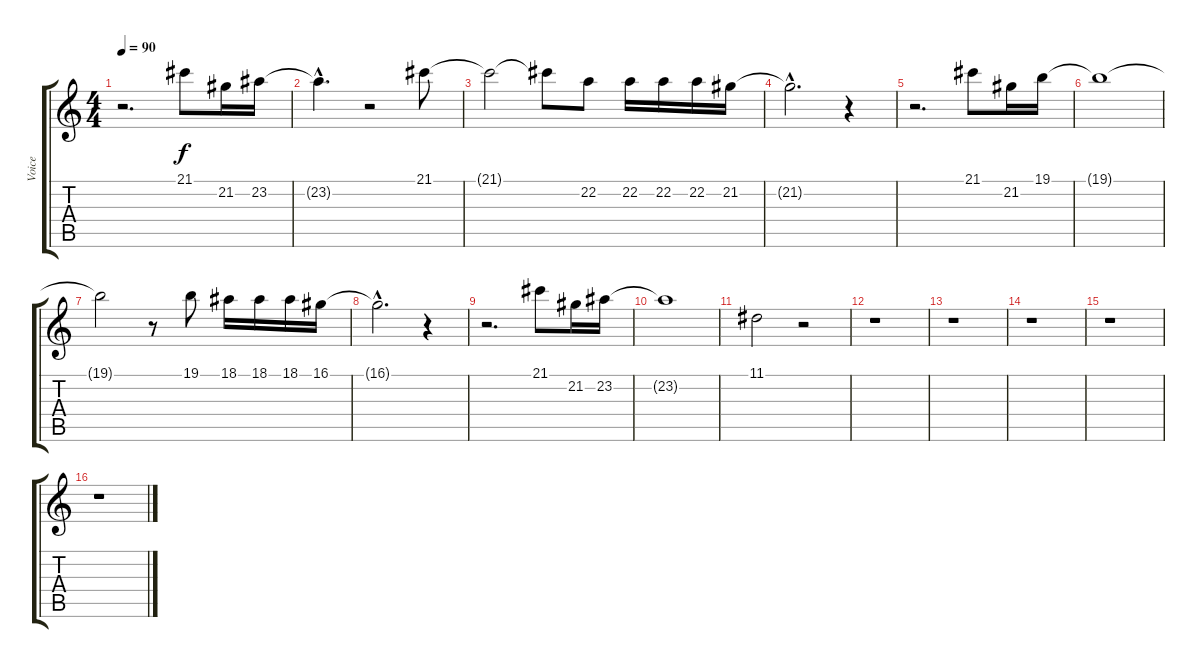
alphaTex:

\track ("Voice" "Voice") {instrument trumpet}
\staff {score tabs}
\tuning (E4 B3 G3 D3 A2 E2) {hide}
\ts (4 4)
\tempo 90
\clef g2
\ks c
r.2{d dy f} 21.1.8 21.2.16 23.2.16 |
23.2{hac t}.4{d} r.2 21.1.8 |
21.1{t}.2 21.1{t}.8 22.2.8 22.2.16 22.2.16 22.2.16 21.2.16 |
21.2{hac t}.2{d} r.4 |
r.2{d} 21.1.8 21.2.16 19.1.16 |
19.1{t}.1 |
19.1{t}.2 r.8 19.1.8 18.1.16 18.1.16 18.1.16 16.1.16 |
16.1{hac t}.2{d} r.4 |
r.2{d} 21.1.8 21.2.16 23.2.16 |
23.2{t}.1 |
11.1.2 r.2 |
r.1 |
r.1 |
r.1 |
r.1 |
r.1
